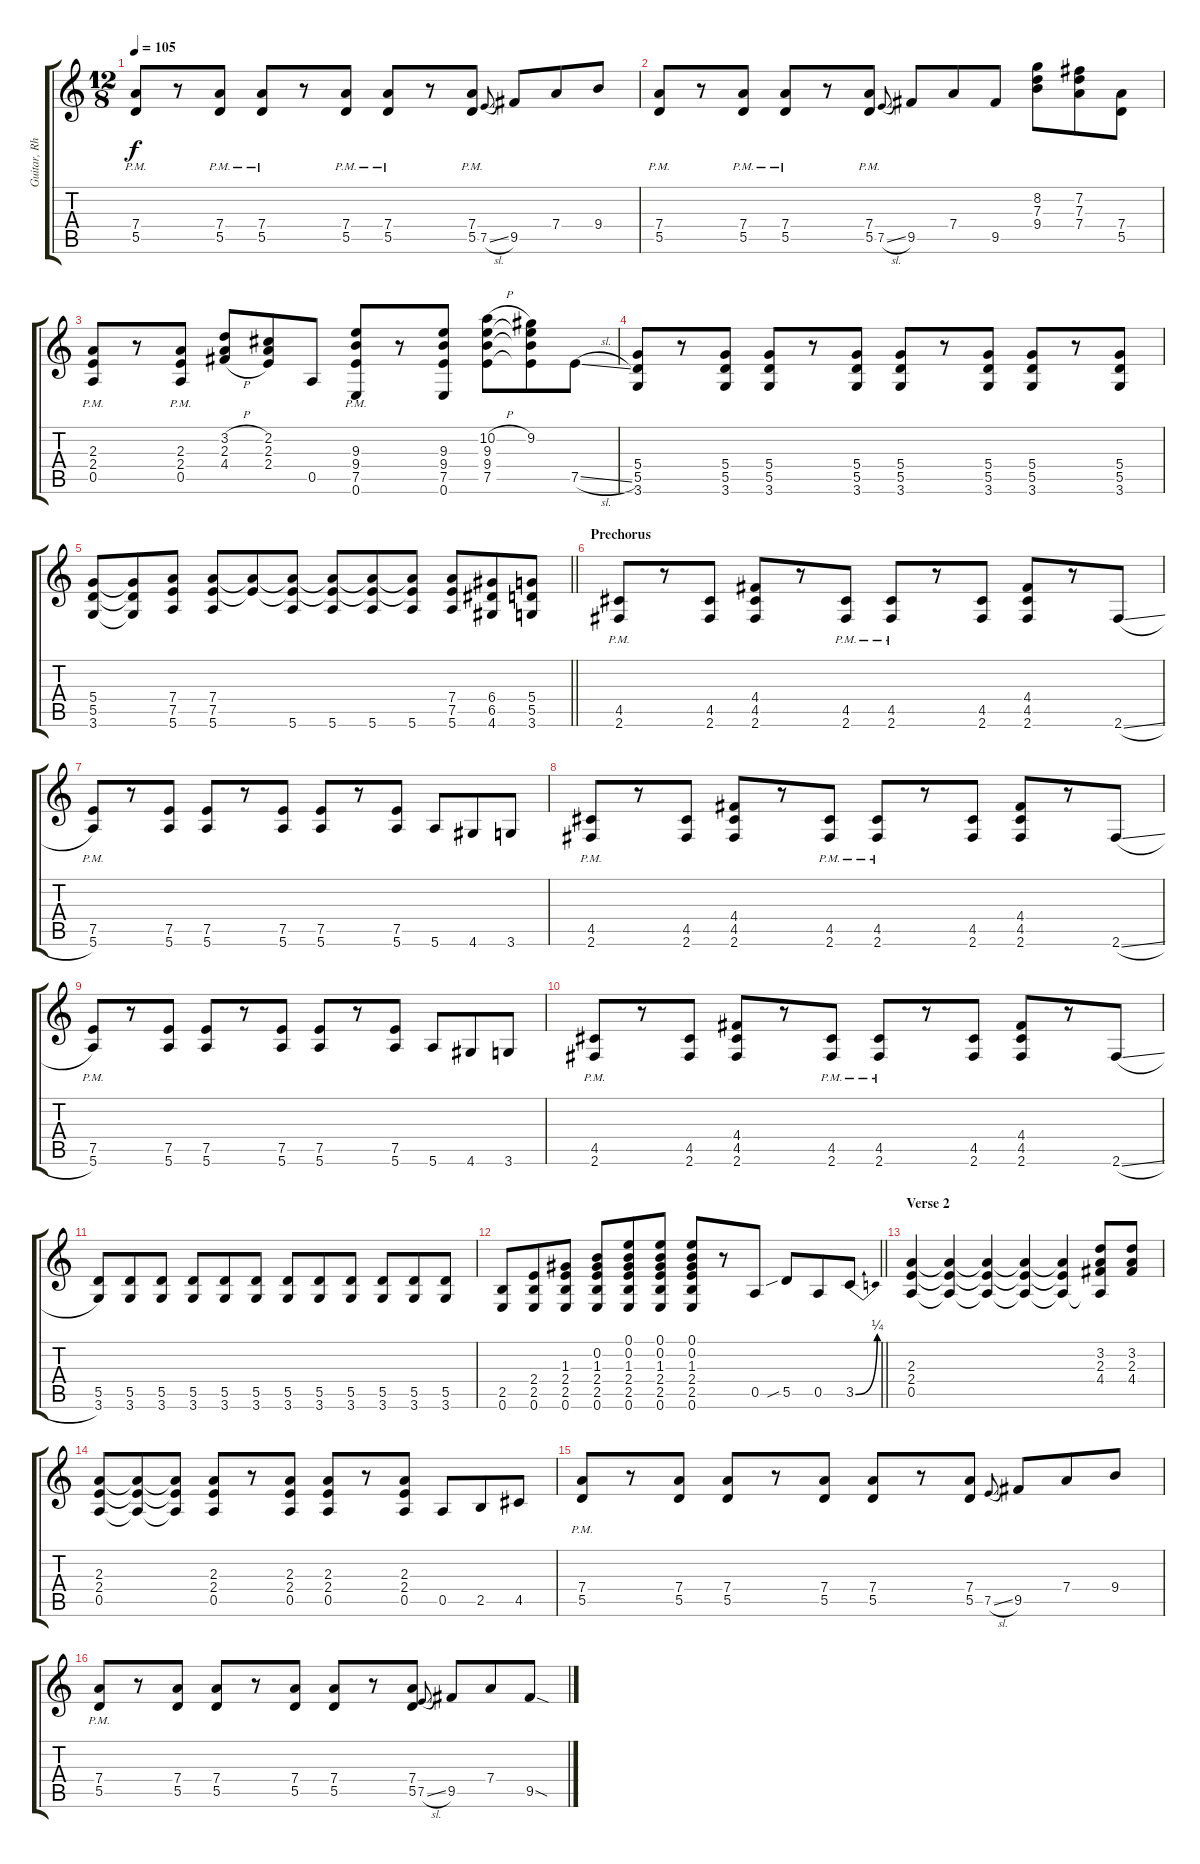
\track ("Guitar, Rhythm" "Guitar, Rh") {instrument overdrivenguitar}
\staff {score tabs}
\tuning (E4 B3 G3 D3 A2 E2) {hide}
\ts (12 8)
\tempo 105
\clef g2
\ks c
(7.4{pm} 5.5{pm}).8{dy f} r.8 (7.4{pm} 5.5{pm}).8 (7.4{pm} 5.5{pm}).8 r.8 (7.4{pm} 5.5{pm}).8 (7.4{pm} 5.5{pm}).8 r.8 (7.4{pm} 5.5{pm}).8 7.5{sl}.8{gr onbeat} 9.5.8 7.4.8 9.4.8 |
(7.4{pm} 5.5{pm}).8 r.8 (7.4{pm} 5.5{pm}).8 (7.4{pm} 5.5{pm}).8 r.8 (7.4{pm} 5.5{pm}).8 7.5{sl}.8{gr onbeat} 9.5.8 7.4.8 9.5.8 (8.2 7.3 9.4).8 (7.2 7.3 7.4).8 (7.4 5.5).8 |
(2.3 2.4 0.5{pm}).8 r.8 (2.3 2.4 0.5{pm}).8 (3.2{h} 2.3 4.4{h}).8 (2.2 2.3 2.4).8 0.5.8 (9.3 9.4{pm} 7.5{pm} 0.6).8 r.8 (9.3 9.4 7.5 0.6).8 (10.2{h} 9.3 9.4 7.5).8 (9.2 9.3{t} 9.4{t} 7.5{t}).8 7.5{sl}.8 |
(5.4 5.5 3.6).8 r.8 (5.4 5.5 3.6).8 (5.4 5.5 3.6).8 r.8 (5.4 5.5 3.6).8 (5.4 5.5 3.6).8 r.8 (5.4 5.5 3.6).8 (5.4 5.5 3.6).8 r.8 (5.4 5.5 3.6).8 |
\barLineRight lightlight
(5.4 5.5 3.6).8 (5.4{t} 5.5{t} 3.6{t}).8 (7.4 7.5 5.6).8 (7.4 7.5 5.6).8 (7.4{t} 7.5{t}).8 (7.4{t} 7.5{t} 5.6).8 (7.4{t} 7.5{t} 5.6).8 (7.4{t} 7.5{t} 5.6).8 (7.4{t} 7.5{t} 5.6).8 (7.4 7.5 5.6).8 (6.4 6.5 4.6).8 (5.4 5.5 3.6).8 |
\section ("" "Prechorus")
(4.5{pm} 2.6{pm}).8 r.8 (4.5 2.6).8 (4.4 4.5 2.6).8 r.8 (4.5{pm} 2.6{pm}).8 (4.5{pm} 2.6{pm}).8 r.8 (4.5 2.6).8 (4.4 4.5 2.6).8 r.8 2.6{sl}.8 |
(7.5{pm} 5.6{pm}).8 r.8 (7.5 5.6).8 (7.5 5.6).8 r.8 (7.5 5.6).8 (7.5 5.6).8 r.8 (7.5 5.6).8 5.6.8 4.6.8 3.6.8 |
(4.5{pm} 2.6{pm}).8 r.8 (4.5 2.6).8 (4.4 4.5 2.6).8 r.8 (4.5{pm} 2.6{pm}).8 (4.5{pm} 2.6{pm}).8 r.8 (4.5 2.6).8 (4.4 4.5 2.6).8 r.8 2.6{sl}.8 |
(7.5{pm} 5.6{pm}).8 r.8 (7.5 5.6).8 (7.5 5.6).8 r.8 (7.5 5.6).8 (7.5 5.6).8 r.8 (7.5 5.6).8 5.6.8 4.6.8 3.6.8 |
(4.5{pm} 2.6{pm}).8 r.8 (4.5 2.6).8 (4.4 4.5 2.6).8 r.8 (4.5{pm} 2.6{pm}).8 (4.5{pm} 2.6{pm}).8 r.8 (4.5 2.6).8 (4.4 4.5 2.6).8 r.8 2.6{sl}.8 |
(5.5 3.6).8 (5.5 3.6).8 (5.5 3.6).8 (5.5 3.6).8 (5.5 3.6).8 (5.5 3.6).8 (5.5 3.6).8 (5.5 3.6).8 (5.5 3.6).8 (5.5 3.6).8 (5.5 3.6).8 (5.5 3.6).8 |
\barLineRight lightlight
(2.5 0.6).8 (2.4 2.5 0.6).8 (1.3 2.4 2.5 0.6).8 (0.2 1.3 2.4 2.5 0.6).8 (0.1 0.2 1.3 2.4 2.5 0.6).8 (0.1 0.2 1.3 2.4 2.5 0.6).8 (0.1 0.2 1.3 2.4 2.5 0.6).8 r.8 0.5.8 5.5{sib}.8 0.5.8 3.5{be (bend 0 0 60 1)}.8 |
\section ("" "Verse 2")
(2.3 2.4 0.5).4 (2.3{t} 2.4{t} 0.5{t}).4 (2.3{t} 2.4{t} 0.5{t}).4 (2.3{t} 2.4{t} 0.5{t}).4 (2.3{t} 2.4{t} 0.5{t}).4 (3.2 2.3 4.4 0.5{t}).8 (3.2 2.3 4.4).8 |
(2.3 2.4 0.5).8 (2.3{t} 2.4{t} 0.5{t}).8 (2.3{t} 2.4{t} 0.5{t}).8 (2.3 2.4 0.5).8 r.8 (2.3 2.4 0.5).8 (2.3 2.4 0.5).8 r.8 (2.3 2.4 0.5).8 0.5.8 2.5.8 4.5.8 |
(7.4 5.5{pm}).8 r.8 (7.4 5.5).8 (7.4 5.5).8 r.8 (7.4 5.5).8 (7.4 5.5).8 r.8 (7.4 5.5).8 7.5{sl}.8{gr onbeat} 9.5.8 7.4.8 9.4.8 |
(7.4 5.5{pm}).8 r.8 (7.4 5.5).8 (7.4 5.5).8 r.8 (7.4 5.5).8 (7.4 5.5).8 r.8 (7.4 5.5).8 7.5{sl}.8{gr onbeat} 9.5.8 7.4.8 9.5{sod}.8
